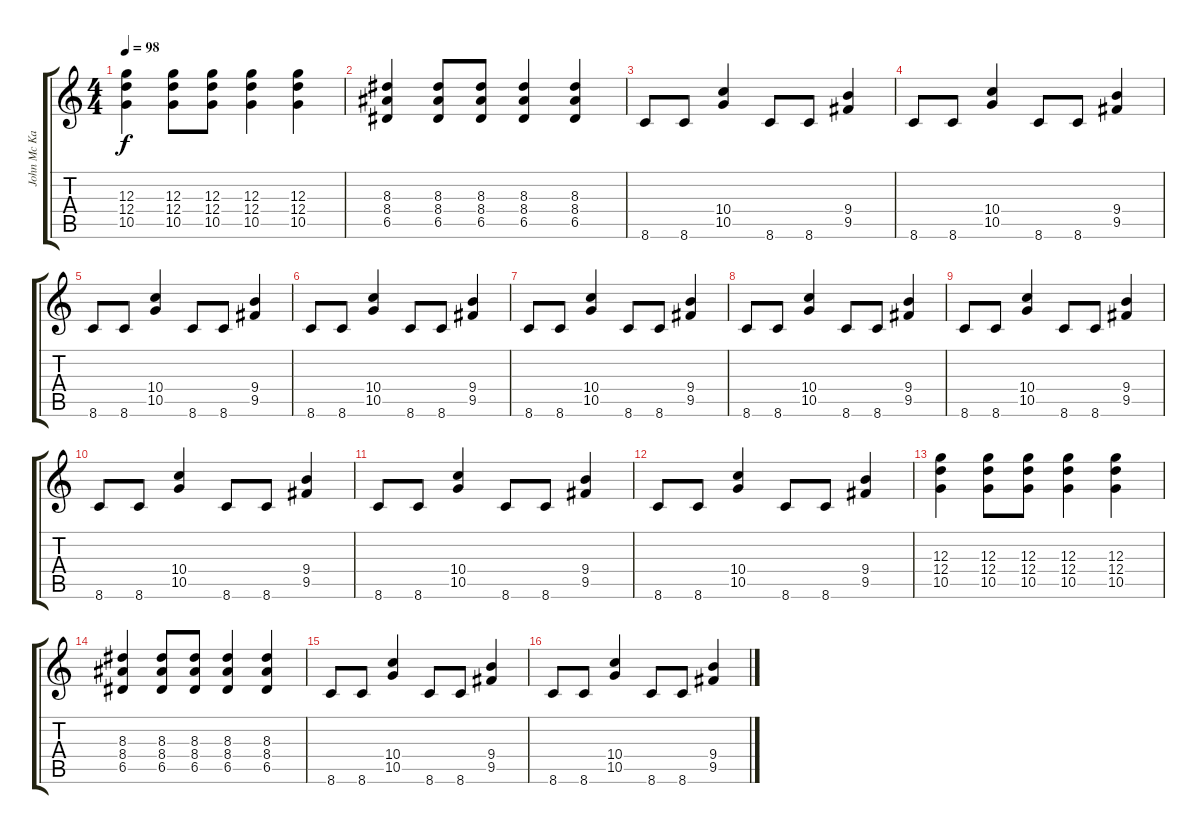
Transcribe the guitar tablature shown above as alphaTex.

\track ("John Mc Kay" "John Mc Ka") {instrument distortionguitar}
\staff {score tabs}
\tuning (E4 B3 G3 D3 A2 E2) {hide}
\ts (4 4)
\tempo 98
\clef g2
\ks c
(12.3 12.4 10.5).4{dy f} (12.3 12.4 10.5).8 (12.3 12.4 10.5).8 (12.3 12.4 10.5).4 (12.3 12.4 10.5).4 |
(8.3 8.4 6.5).4 (8.3 8.4 6.5).8 (8.3 8.4 6.5).8 (8.3 8.4 6.5).4 (8.3 8.4 6.5).4 |
8.6.8 8.6.8 (10.4 10.5).4 8.6.8 8.6.8 (9.4 9.5).4 |
8.6.8 8.6.8 (10.4 10.5).4 8.6.8 8.6.8 (9.4 9.5).4 |
8.6.8 8.6.8 (10.4 10.5).4 8.6.8 8.6.8 (9.4 9.5).4 |
8.6.8 8.6.8 (10.4 10.5).4 8.6.8 8.6.8 (9.4 9.5).4 |
8.6.8 8.6.8 (10.4 10.5).4 8.6.8 8.6.8 (9.4 9.5).4 |
8.6.8 8.6.8 (10.4 10.5).4 8.6.8 8.6.8 (9.4 9.5).4 |
8.6.8 8.6.8 (10.4 10.5).4 8.6.8 8.6.8 (9.4 9.5).4 |
8.6.8 8.6.8 (10.4 10.5).4 8.6.8 8.6.8 (9.4 9.5).4 |
8.6.8 8.6.8 (10.4 10.5).4 8.6.8 8.6.8 (9.4 9.5).4 |
8.6.8 8.6.8 (10.4 10.5).4 8.6.8 8.6.8 (9.4 9.5).4 |
(12.3 12.4 10.5).4 (12.3 12.4 10.5).8 (12.3 12.4 10.5).8 (12.3 12.4 10.5).4 (12.3 12.4 10.5).4 |
(8.3 8.4 6.5).4 (8.3 8.4 6.5).8 (8.3 8.4 6.5).8 (8.3 8.4 6.5).4 (8.3 8.4 6.5).4 |
8.6.8 8.6.8 (10.4 10.5).4 8.6.8 8.6.8 (9.4 9.5).4 |
8.6.8 8.6.8 (10.4 10.5).4 8.6.8 8.6.8 (9.4 9.5).4
